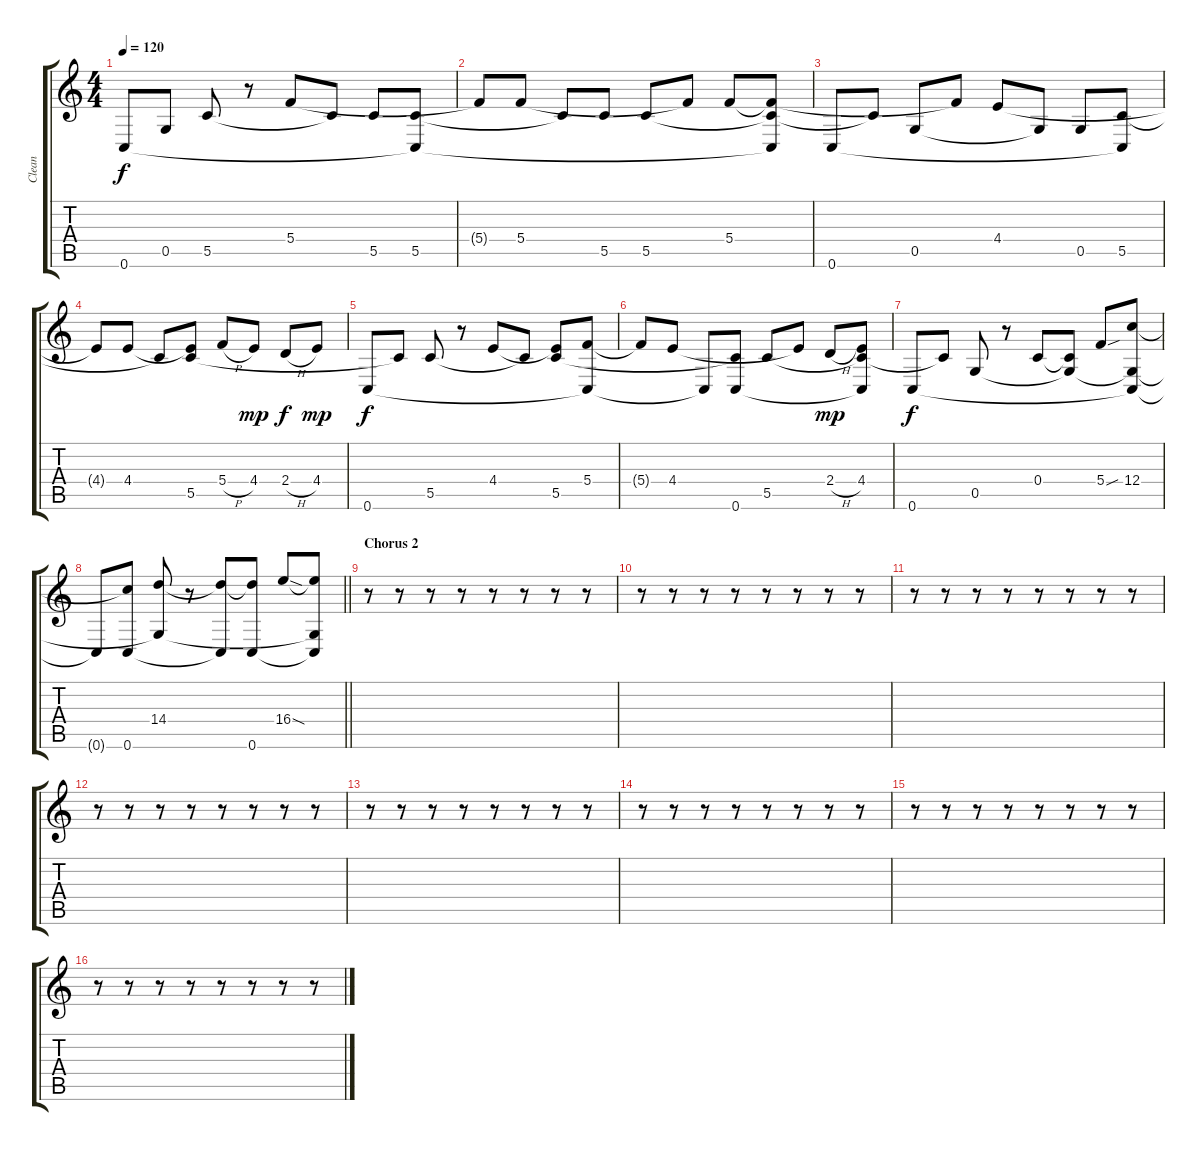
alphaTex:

\track ("Clean" "Clean") {instrument electricguitarjazz}
\staff {score tabs}
\tuning (D4 A3 F3 C3 G2 C2) {hide}
\ts (4 4)
\tempo 120
\clef g2
\ks c
0.6.8{dy f} 0.5{t}.8 5.5.8 r.8 5.4.8 5.5{t}.8 5.5.8 (5.5 0.6{t}).8 |
5.4{t}.8 5.4.8 5.5{t}.8 5.5.8 5.5.8 5.4{t}.8 5.4.8 (5.4{t} 5.5{t} 0.6{t}).8 |
0.6.8 5.5{t}.8 0.5.8 5.4{t}.8 4.4.8 0.5{t}.8 0.5.8 (5.5 0.6{t}).8 |
4.4{t}.8 4.4.8 5.5{t}.8 (4.4{t} 5.5).8 5.4{h}.8 4.4.8{dy mp} 2.4{h}.8{dy f} 4.4.8{dy mp} |
0.6.8{dy f} 5.5{t}.8 5.5.8 r.8 4.4.8 5.5{t}.8 (4.4{t} 5.5).8 (5.4 0.6{t}).8 |
5.4{t}.8 4.4.8 0.6{t}.8 (5.5{t} 0.6).8 5.5.8 4.4{t}.8 2.4{h}.8{dy mp} (4.4 5.5{t} 0.6{t}).8 |
0.6.8{dy f} 5.5{t}.8 0.5.8 r.8 0.4.8 (0.4{t} 0.5{t}).8 5.4{sou}.8 (12.4 0.5{t} 0.6{t}).8 |
\barLineRight lightlight
0.6{t}.8 (12.4{t} 0.6).8 (14.4 0.5{t}).8 r.8 (14.4{t} 0.6{t}).8 (14.4{t} 0.6).8 16.4{sod}.8 (16.4{t} 0.5{t} 0.6{t}).8 |
\section ("" "Chorus 2")
r.8 r.8 r.8 r.8 r.8 r.8 r.8 r.8 |
r.8 r.8 r.8 r.8 r.8 r.8 r.8 r.8 |
r.8 r.8 r.8 r.8 r.8 r.8 r.8 r.8 |
r.8 r.8 r.8 r.8 r.8 r.8 r.8 r.8 |
r.8 r.8 r.8 r.8 r.8 r.8 r.8 r.8 |
r.8 r.8 r.8 r.8 r.8 r.8 r.8 r.8 |
r.8 r.8 r.8 r.8 r.8 r.8 r.8 r.8 |
r.8 r.8 r.8 r.8 r.8 r.8 r.8 r.8
